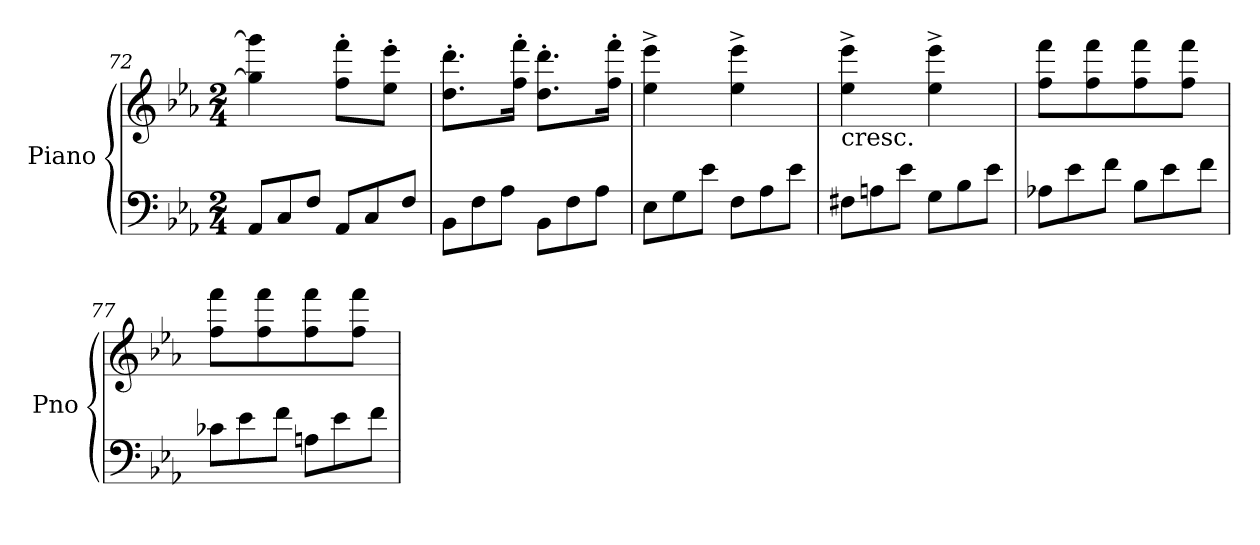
**kern	**kern
*part1	*part1
*staff2	*staff1
*I"Piano	*
*I'Pno	*
*clefF4	*clefG2
*k[b-e-a-]	*k[b-e-a-]
*E-:	*E-:
*M2/4	*M2/4
*Xtuplet	*
=72	=72
12AA-/L	4gg\] 4ggg\]
12C/	.
12F/J	.
12AA-/L	8ff\' 8fff\'L
12C/	.
.	8ee-\' 8eee-\'J
12F/J	.
=73	=73
12BB-\L	8.dd\' 8.ddd\'L
12F\	.
12A-\J	.
.	16ff\' 16fff\'Jk
12BB-\L	8.dd\' 8.ddd\'L
12F\	.
12A-\J	.
.	16ff\' 16fff\'Jk
=74	=74
12E-\L	4ee-\^ 4eee-\^
12G\	.
12e-\J	.
12F\L	4ee-\^ 4eee-\^
12A-\	.
12e-\J	.
!!LO:PB:g=z
=75	=75
!	!LO:TX:b:t=cresc.
12F#X\L	4ee-\^ 4eee-\^
12An\	.
12e-\J	.
12G\L	4ee-\^ 4eee-\^
12B-\	.
12e-\J	.
=76	=76
12A-X\L	8ff\ 8fff\L
12e-\	.
.	8ff\ 8fff\
12f\J	.
12B-\L	8ff\ 8fff\
12e-\	.
.	8ff\ 8fff\J
12f\J	.
=77	=77
12c-X\L	8ff\ 8fff\L
12e-\	.
.	8ff\ 8fff\
12f\J	.
12An\L	8ff\ 8fff\
12e-\	.
.	8ff\ 8fff\J
12f\J	.
=	=
*-	*-
